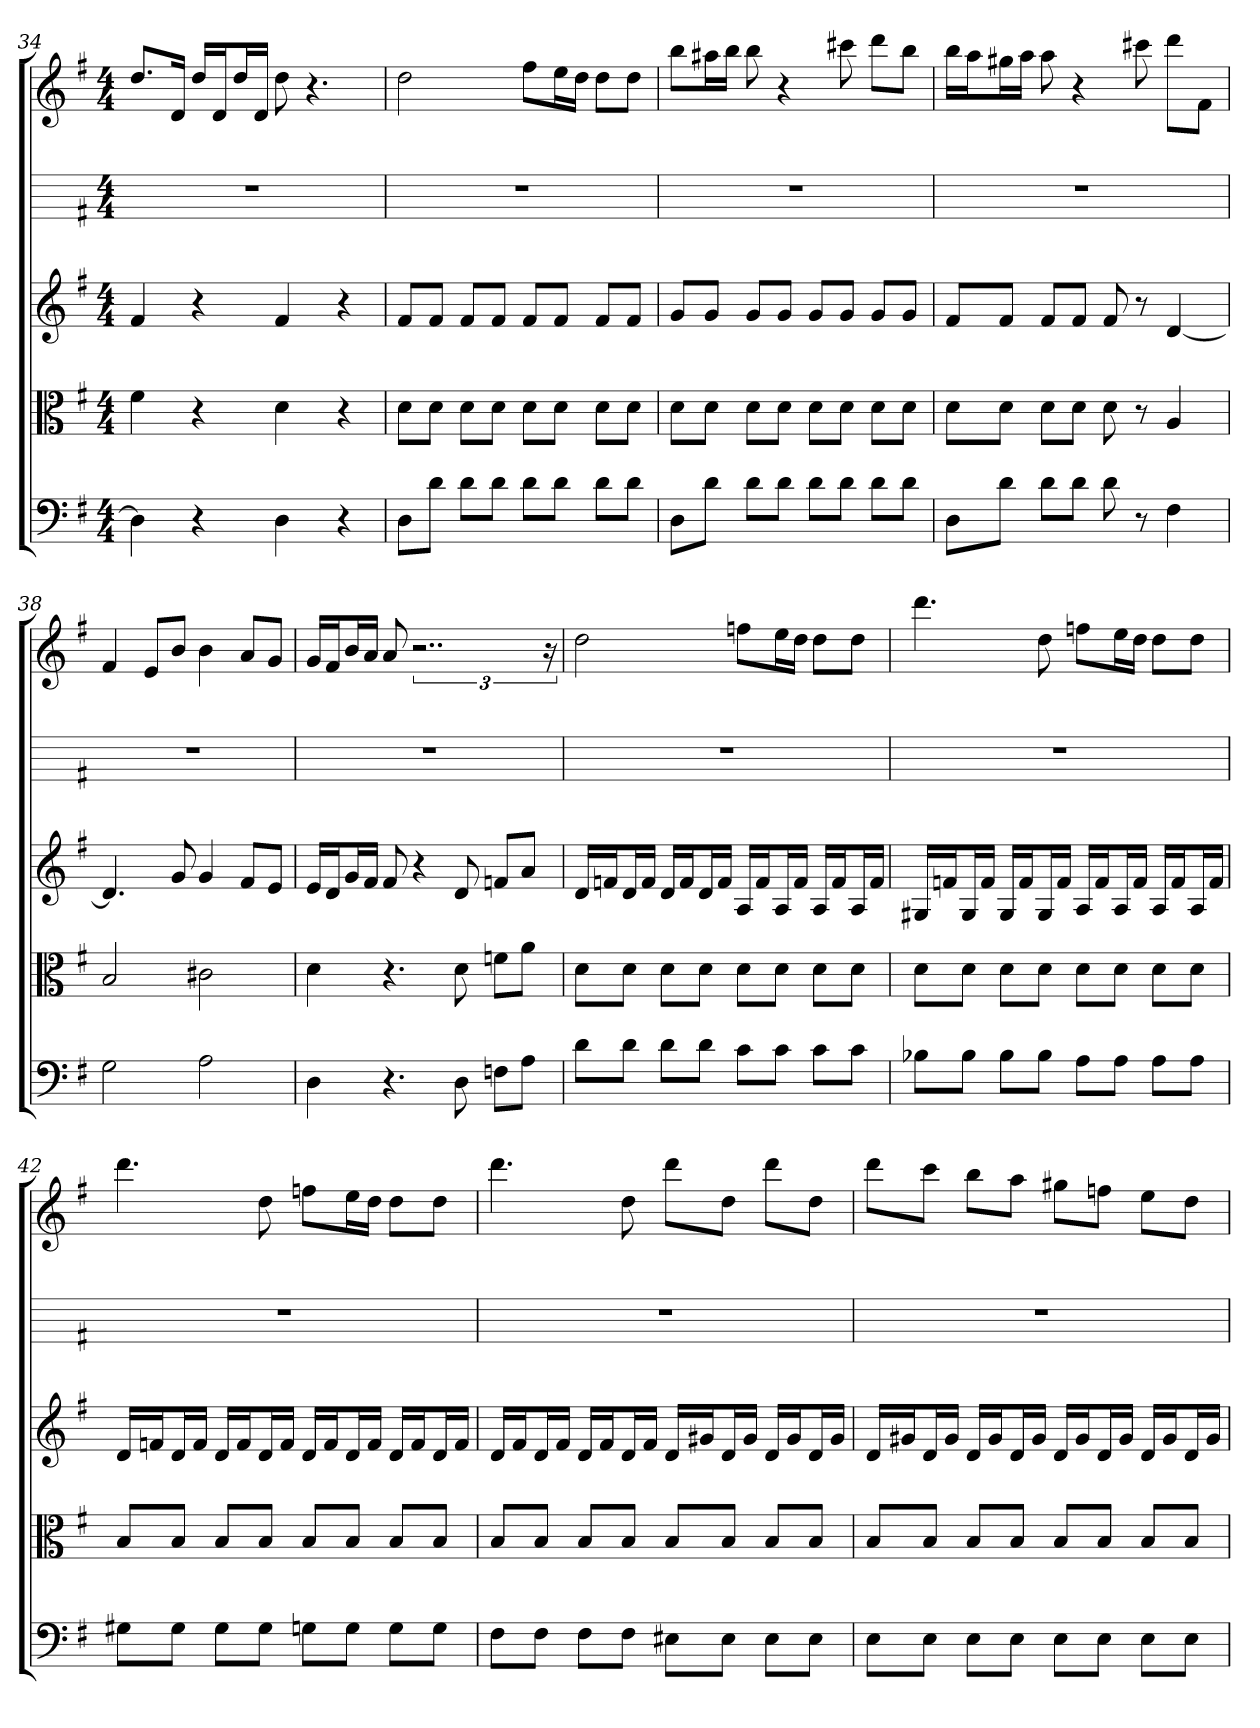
**kern	**kern	**kern	**kern	**kern
*part5	*part4	*part3	*part2	*part1
*staff5	*staff4	*staff3	*staff2	*staff1
*clefF4	*clefC3	*	*	*
*k[f#]	*k[f#]	*k[f#]	*k[f#]	*k[f#]
*G:	*G:	*G:	*G:	*G:
*M4/4	*M4/4	*M4/4	*M4/4	*M4/4
=34	=34	=34	=34	=34
4D]	4f#	4f#	1r	8.ddL
.	.	.	.	16dJk
4r	4r	4r	.	16ddLL
.	.	.	.	16dJ
.	.	.	.	16ddL
.	.	.	.	16dJJ
4D	4d	4f#	.	8dd
.	.	.	.	4.r
4r	4r	4r	.	.
=35	=35	=35	=35	=35
8D\L	8d\L	8f#L	1r	2dd
8d\J	8d\J	8f#J	.	.
8d\L	8d\L	8f#L	.	.
8d\J	8d\J	8f#J	.	.
8d\L	8d\L	8f#L	.	8ff#L
8d\J	8d\J	8f#J	.	16eeL
.	.	.	.	16ddJJ
8d\L	8d\L	8f#L	.	8ddL
8d\J	8d\J	8f#J	.	8ddJ
=36	=36	=36	=36	=36
8D\L	8d\L	8gL	1r	8bbL
8d\J	8d\J	8gJ	.	16aa#XL
.	.	.	.	16bbJJ
8d\L	8d\L	8gL	.	8bb
8d\J	8d\J	8gJ	.	4r
8d\L	8d\L	8gL	.	.
8d\J	8d\J	8gJ	.	8ccc#X
8d\L	8d\L	8gL	.	8dddL
8d\J	8d\J	8gJ	.	8bbJ
=37	=37	=37	=37	=37
8D\L	8d\L	8f#L	1r	16bbLL
.	.	.	.	16aaJ
8d\J	8d\J	8f#J	.	16gg#XL
.	.	.	.	16aaJJ
8d\L	8d\L	8f#L	.	8aa
8d\J	8d\J	8f#J	.	4r
8d	8d	8f#	.	.
8r	8r	8r	.	8ccc#X
4F#	4A	[4d	.	8dddL
.	.	.	.	8f#J
=38	=38	=38	=38	=38
2G	2B	4.d]	1r	4f#
.	.	.	.	8eL
.	.	8g	.	8bJ
2A	2c#X	4g	.	4b
.	.	8f#L	.	8aL
.	.	8eJ	.	8gJ
=39	=39	=39	=39	=39
4D	4d	16eLL	1r	16gLL
.	.	16dJ	.	16f#J
.	.	16gL	.	16bL
.	.	16f#JJ	.	16aJJ
4.r	4.r	8f#	.	8a
.	.	4r	.	3..r
8D	8d	8d	.	.
8Fn\L	8fn\L	8fnL	.	.
8A\J	8a\J	8aJ	.	.
.	.	.	.	24r
=40	=40	=40	=40	=40
8d\L	8d\L	16dLL	1r	2dd
.	.	16fnJ	.	.
8d\J	8d\J	16dL	.	.
.	.	16fJJ	.	.
8d\L	8d\L	16dLL	.	.
.	.	16fJ	.	.
8d\J	8d\J	16dL	.	.
.	.	16fJJ	.	.
8c\L	8d\L	16ALL	.	8ffnL
.	.	16fJ	.	.
8c\J	8d\J	16AL	.	16eeL
.	.	16fJJ	.	16ddJJ
8c\L	8d\L	16ALL	.	8ddL
.	.	16fJ	.	.
8c\J	8d\J	16AL	.	8ddJ
.	.	16fJJ	.	.
=41	=41	=41	=41	=41
8B-X\L	8d\L	16G#XLL	1r	4.ddd
.	.	16fnJ	.	.
8B-\J	8d\J	16G#L	.	.
.	.	16fJJ	.	.
8B-\L	8d\L	16G#LL	.	.
.	.	16fJ	.	.
8B-\J	8d\J	16G#L	.	8dd
.	.	16fJJ	.	.
8A\L	8d\L	16ALL	.	8ffnL
.	.	16fJ	.	.
8A\J	8d\J	16AL	.	16eeL
.	.	16fJJ	.	16ddJJ
8A\L	8d\L	16ALL	.	8ddL
.	.	16fJ	.	.
8A\J	8d\J	16AL	.	8ddJ
.	.	16fJJ	.	.
=42	=42	=42	=42	=42
8G#X\L	8B/L	16dLL	1r	4.ddd
.	.	16fnJ	.	.
8G#\J	8B/J	16dL	.	.
.	.	16fJJ	.	.
8G#\L	8B/L	16dLL	.	.
.	.	16fJ	.	.
8G#\J	8B/J	16dL	.	8dd
.	.	16fJJ	.	.
8Gn\L	8B/L	16dLL	.	8ffnL
.	.	16fJ	.	.
8G\J	8B/J	16dL	.	16eeL
.	.	16fJJ	.	16ddJJ
8G\L	8B/L	16dLL	.	8ddL
.	.	16fJ	.	.
8G\J	8B/J	16dL	.	8ddJ
.	.	16fJJ	.	.
=43	=43	=43	=43	=43
8F#\L	8B/L	16dLL	1r	4.ddd
.	.	16f#J	.	.
8F#\J	8B/J	16dL	.	.
.	.	16f#JJ	.	.
8F#\L	8B/L	16dLL	.	.
.	.	16f#J	.	.
8F#\J	8B/J	16dL	.	8dd
.	.	16f#JJ	.	.
8E#X\L	8B/L	16dLL	.	8dddL
.	.	16g#XJ	.	.
8E#\J	8B/J	16dL	.	8ddJ
.	.	16g#JJ	.	.
8E#\L	8B/L	16dLL	.	8dddL
.	.	16g#J	.	.
8E#\J	8B/J	16dL	.	8ddJ
.	.	16g#JJ	.	.
=44	=44	=44	=44	=44
8E\L	8B/L	16dLL	1r	8dddL
.	.	16g#XJ	.	.
8E\J	8B/J	16dL	.	8cccJ
.	.	16g#JJ	.	.
8E\L	8B/L	16dLL	.	8bbL
.	.	16g#J	.	.
8E\J	8B/J	16dL	.	8aaJ
.	.	16g#JJ	.	.
8E\L	8B/L	16dLL	.	8gg#XL
.	.	16g#J	.	.
8E\J	8B/J	16dL	.	8ffnJ
.	.	16g#JJ	.	.
8E\L	8B/L	16dLL	.	8eeL
.	.	16g#J	.	.
8E\J	8B/J	16dL	.	8ddJ
.	.	16g#JJ	.	.
=	=	=	=	=
*-	*-	*-	*-	*-
